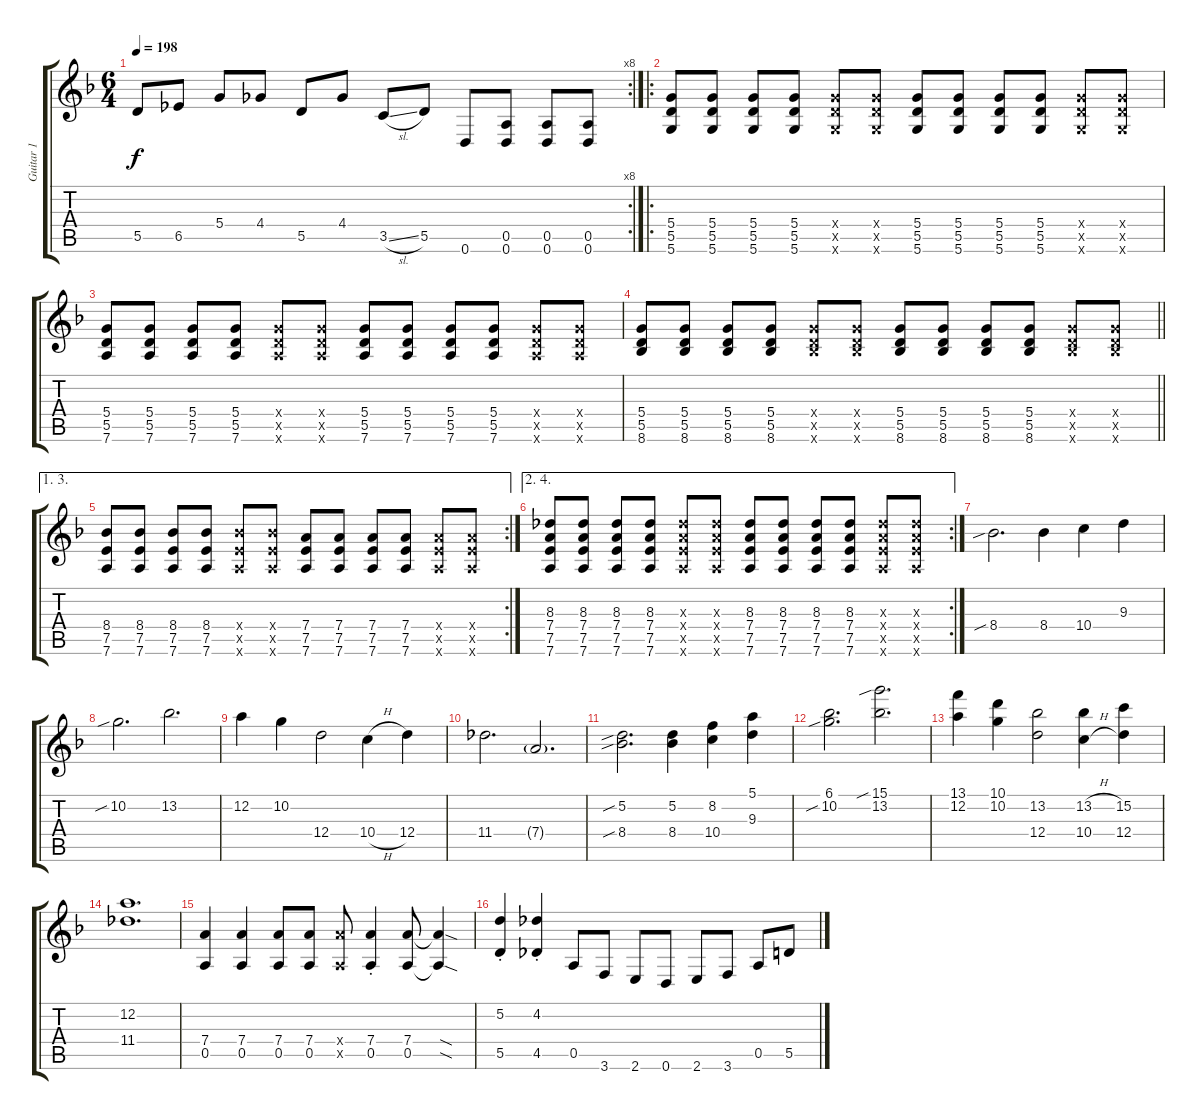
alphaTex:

\track ("Guitar 1" "Guitar 1") {instrument distortionguitar}
\staff {score tabs}
\tuning (E4 A3 F3 D3 A2 D2) {hide}
\rc 8
\ts (6 4)
\tempo 198
\clef g2
\ks dminor
5.5.8{dy f} 6.5.8 5.4.8 4.4.8 5.5.8 4.4.8 3.5{sl}.8 5.5.8 0.6.8 (0.5 0.6).8 (0.5 0.6).8 (0.5 0.6).8 |
\ro
(5.4 5.5 5.6).8 (5.4 5.5 5.6).8 (5.4 5.5 5.6).8 (5.4 5.5 5.6).8 (5.4{x} 5.5{x} 5.6{x}).8 (5.4{x} 5.5{x} 5.6{x}).8 (5.4 5.5 5.6).8 (5.4 5.5 5.6).8 (5.4 5.5 5.6).8 (5.4 5.5 5.6).8 (5.4{x} 5.5{x} 5.6{x}).8 (5.4{x} 5.5{x} 5.6{x}).8 |
(5.4 5.5 7.6).8 (5.4 5.5 7.6).8 (5.4 5.5 7.6).8 (5.4 5.5 7.6).8 (5.4{x} 5.5{x} 7.6{x}).8 (5.4{x} 5.5{x} 7.6{x}).8 (5.4 5.5 7.6).8 (5.4 5.5 7.6).8 (5.4 5.5 7.6).8 (5.4 5.5 7.6).8 (5.4{x} 5.5{x} 7.6{x}).8 (5.4{x} 5.5{x} 7.6{x}).8 |
\barLineRight lightlight
(5.4 5.5 8.6).8 (5.4 5.5 8.6).8 (5.4 5.5 8.6).8 (5.4 5.5 8.6).8 (5.4{x} 5.5{x} 8.6{x}).8 (5.4{x} 5.5{x} 8.6{x}).8 (5.4 5.5 8.6).8 (5.4 5.5 8.6).8 (5.4 5.5 8.6).8 (5.4 5.5 8.6).8 (5.4{x} 5.5{x} 8.6{x}).8 (5.4{x} 5.5{x} 8.6{x}).8 |
\ae (1 3)
\rc 2
(8.4 7.5 7.6).8 (8.4 7.5 7.6).8 (8.4 7.5 7.6).8 (8.4 7.5 7.6).8 (8.4{x} 7.5{x} 7.6{x}).8 (8.4{x} 7.5{x} 7.6{x}).8 (7.4 7.5 7.6).8 (7.4 7.5 7.6).8 (7.4 7.5 7.6).8 (7.4 7.5 7.6).8 (7.4{x} 7.5{x} 7.6{x}).8 (7.4{x} 7.5{x} 7.6{x}).8 |
\ae (2 4)
\rc 2
(8.3 7.4 7.5 7.6).8 (8.3 7.4 7.5 7.6).8 (8.3 7.4 7.5 7.6).8 (8.3 7.4 7.5 7.6).8 (8.3{x} 7.4{x} 7.5{x} 7.6{x}).8 (8.3{x} 7.4{x} 7.5{x} 7.6{x}).8 (8.3 7.4 7.5 7.6).8 (8.3 7.4 7.5 7.6).8 (8.3 7.4 7.5 7.6).8 (8.3 7.4 7.5 7.6).8 (8.3{x} 7.4{x} 7.5{x} 7.6{x}).8 (8.3{x} 7.4{x} 7.5{x} 7.6{x}).8 |
8.4{sib}.2{d} 8.4.4 10.4.4 9.3.4 |
10.2{sib}.2{d} 13.2.2{d} |
12.2.4 10.2.4 12.4.2 10.4{h}.4 12.4.4 |
11.4.2{d} 7.4{g}.2{d} |
(5.2{sib} 8.4{sib}).2{d} (5.2 8.4).4 (8.2 10.4).4 (5.1 9.3).4 |
(6.1 10.2{sib}).2{d} (15.1{sib} 13.2).2{d} |
(13.1 12.2).4 (10.1 10.2).4 (13.2 12.4).2 (13.2{h} 10.4{h}).4 (15.2 12.4).4 |
(12.2 11.4).1{d} |
(7.4 0.5).4 (7.4 0.5).4 (7.4 0.5).8 (7.4 0.5).8 (7.4{x} 0.5{x}).8 (7.4{st} 0.5{st}).4 (7.4 0.5).8 (7.4{sod t} 0.5{sod t}).4 |
(5.2{st} 5.5{st}).4 (4.2{st} 4.5{st}).4 0.5.8 3.6.8 2.6.8 0.6.8 2.6.8 3.6.8 0.5.8 5.5.8
